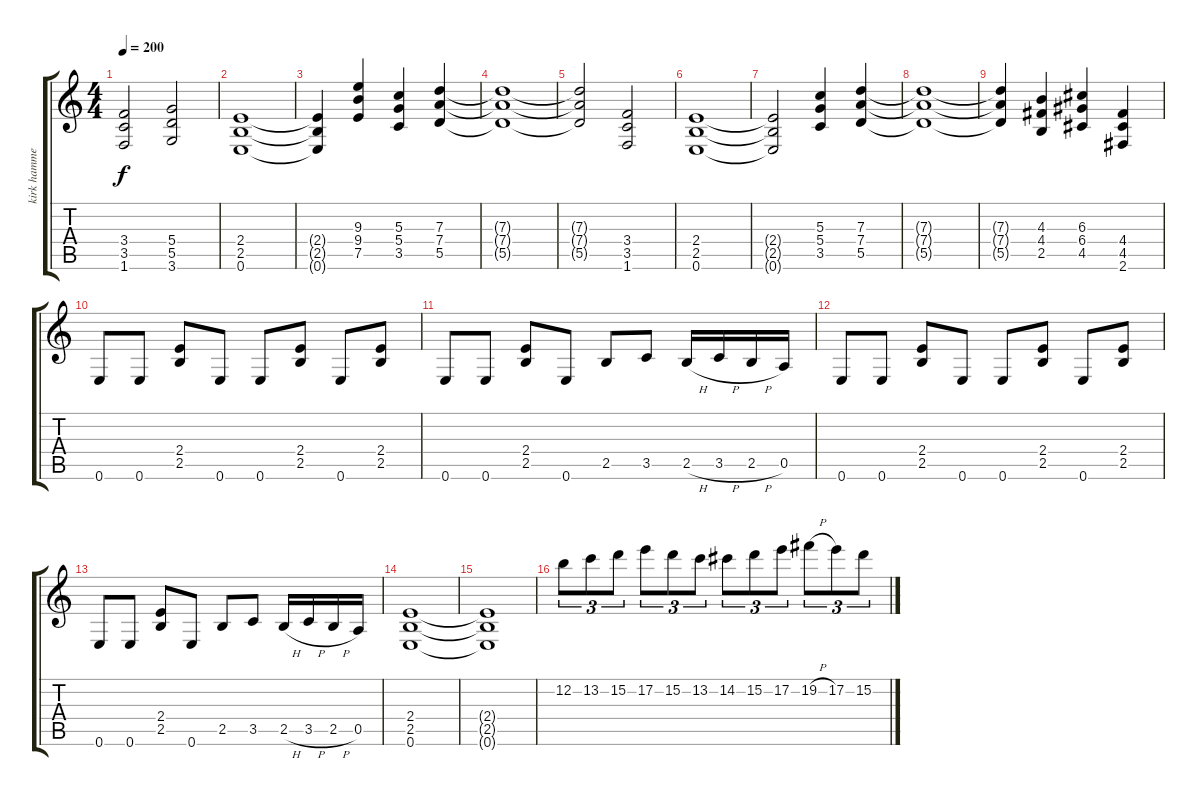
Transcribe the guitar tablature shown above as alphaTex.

\track ("kirk hammett" "kirk hamme") {instrument distortionguitar}
\staff {score tabs}
\tuning (E4 B3 G3 D3 A2 E2) {hide}
\ts (4 4)
\tempo 200
\clef g2
\ks c
(3.4 3.5 1.6).2{dy f} (5.4 5.5 3.6).2 |
(2.4 2.5 0.6).1 |
(2.4{t} 2.5{t} 0.6{t}).4 (9.3 9.4 7.5).4 (5.3 5.4 3.5).4 (7.3 7.4 5.5).4 |
(7.3{t} 7.4{t} 5.5{t}).1 |
(7.3{t} 7.4{t} 5.5{t}).2 (3.4 3.5 1.6).2 |
(2.4 2.5 0.6).1 |
(2.4{t} 2.5{t} 0.6{t}).2 (5.3 5.4 3.5).4 (7.3 7.4 5.5).4 |
(7.3{t} 7.4{t} 5.5{t}).1 |
(7.3{t} 7.4{t} 5.5{t}).4 (4.3 4.4 2.5).4 (6.3 6.4 4.5).4 (4.4 4.5 2.6).4 |
0.6.8 0.6.8 (2.4 2.5).8 0.6.8 0.6.8 (2.4 2.5).8 0.6.8 (2.4 2.5).8 |
0.6.8 0.6.8 (2.4 2.5).8 0.6.8 2.5.8 3.5.8 2.5{h}.16 3.5{h}.16 2.5{h}.16 0.5.16 |
0.6.8 0.6.8 (2.4 2.5).8 0.6.8 0.6.8 (2.4 2.5).8 0.6.8 (2.4 2.5).8 |
0.6.8 0.6.8 (2.4 2.5).8 0.6.8 2.5.8 3.5.8 2.5{h}.16 3.5{h}.16 2.5{h}.16 0.5.16 |
(2.4 2.5 0.6).1 |
(2.4{t} 2.5{t} 0.6{t}).1 |
12.2.8{tu (3 2)} 13.2.8{tu (3 2)} 15.2.8{tu (3 2)} 17.2.8{tu (3 2)} 15.2.8{tu (3 2)} 13.2.8{tu (3 2)} 14.2.8{tu (3 2)} 15.2.8{tu (3 2)} 17.2.8{tu (3 2)} 19.2{h}.8{tu (3 2)} 17.2.8{tu (3 2)} 15.2.8{tu (3 2)}
